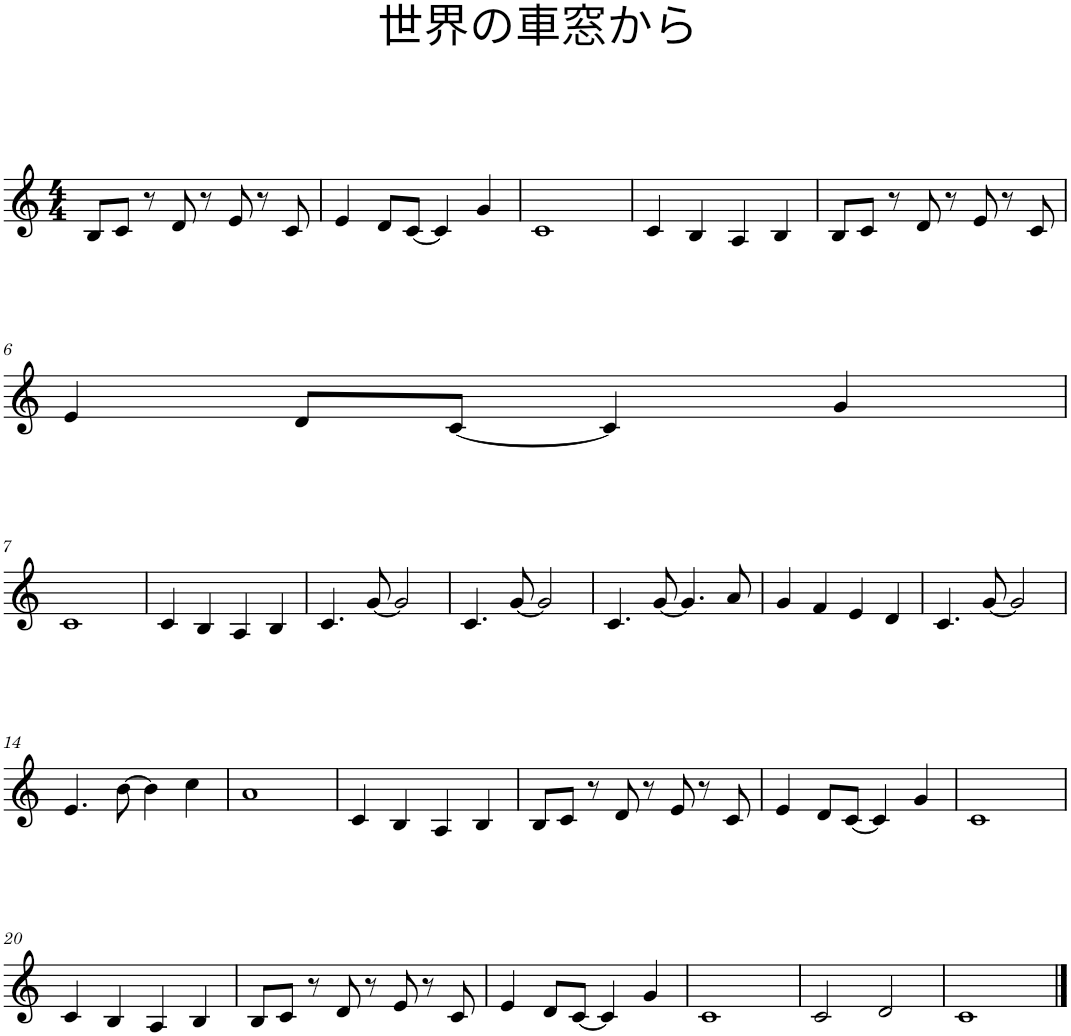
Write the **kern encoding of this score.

**kern
*part1
*staff1
*I"Piano
*I'Pno.
*clefG2
*k[]
*M4/4
=1
8B/L
8c/J
8r
8d/
8r
8e/
8r
8c/
=2
4e/
8d/L
[<8c/J
4c/]
4g/
=3
1c
=4
4c/
4B/
4A/
4B/
=5
8B/L
8c/J
8r
8d/
8r
8e/
8r
8c/
!!LO:LB:g=z
=6
4e/
8d/L
[<8c/J
4c/]
4g/
!!LO:LB:g=z
=7
1c
=8
4c/
4B/
4A/
4B/
=9
4.c/
[<8g/
2g/]
=10
4.c/
[<8g/
2g/]
=11
4.c/
[<8g/
4.g/]
8a/
=12
4g/
4f/
4e/
4d/
=13
4.c/
[<8g/
2g/]
!!LO:LB:g=z
=14
4.e/
[>8b\
4b\]
4cc\
=15
1a
=16
4c/
4B/
4A/
4B/
=17
8B/L
8c/J
8r
8d/
8r
8e/
8r
8c/
=18
4e/
8d/L
[<8c/J
4c/]
4g/
=19
1c
!!LO:LB:g=z
=20
4c/
4B/
4A/
4B/
=21
8B/L
8c/J
8r
8d/
8r
8e/
8r
8c/
=22
4e/
8d/L
[<8c/J
4c/]
4g/
=23
1c
=24
2c/
2d/
=25
1c
==
*-
